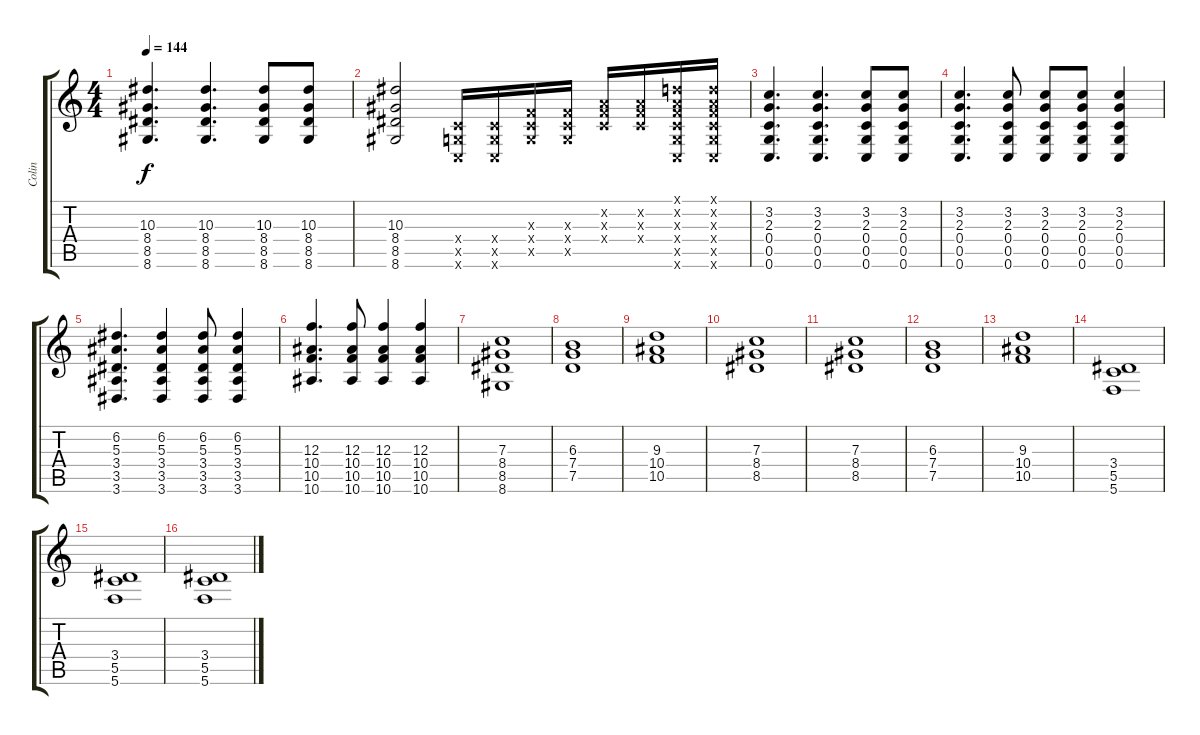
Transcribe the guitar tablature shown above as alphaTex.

\track ("Colin" "Colin") {instrument overdrivenguitar}
\staff {score tabs}
\tuning (D4 A3 F3 C3 G2 C2) {hide}
\ts (4 4)
\tempo 144
\clef g2
\ks c
(10.3 8.4 8.5 8.6).4{d dy f} (10.3 8.4 8.5 8.6).4{d} (10.3 8.4 8.5 8.6).8 (10.3 8.4 8.5 8.6).8 |
(10.3 8.4 8.5 8.6).2 (0.4{x} 0.5{x} 0.6{x}).16 (0.4{x} 0.5{x} 0.6{x}).16 (0.3{x} 0.4{x} 0.5{x}).16 (0.3{x} 0.4{x} 0.5{x}).16 (0.2{x} 0.3{x} 0.4{x}).16 (0.2{x} 0.3{x} 0.4{x}).16 (0.1{x} 0.2{x} 0.3{x} 0.4{x} 0.5{x} 0.6{x}).16 (0.1{x} 0.2{x} 0.3{x} 0.4{x} 0.5{x} 0.6{x}).16 |
(3.2 2.3 0.4 0.5 0.6).4{d} (3.2 2.3 0.4 0.5 0.6).4{d} (3.2 2.3 0.4 0.5 0.6).8 (3.2 2.3 0.4 0.5 0.6).8 |
(3.2 2.3 0.4 0.5 0.6).4{d} (3.2 2.3 0.4 0.5 0.6).8 (3.2 2.3 0.4 0.5 0.6).8 (3.2 2.3 0.4 0.5 0.6).8 (3.2 2.3 0.4 0.5 0.6).4 |
(6.2 5.3 3.4 3.5 3.6).4{d} (6.2 5.3 3.4 3.5 3.6).4 (6.2 5.3 3.4 3.5 3.6).8 (6.2 5.3 3.4 3.5 3.6).4 |
(12.3 10.4 10.5 10.6).4{d} (12.3 10.4 10.5 10.6).8 (12.3 10.4 10.5 10.6).4 (12.3 10.4 10.5 10.6).4 |
(7.3 8.4 8.5 8.6).1 |
(6.3 7.4 7.5).1 |
(9.3 10.4 10.5).1 |
(7.3 8.4 8.5).1 |
(7.3 8.4 8.5).1 |
(6.3 7.4 7.5).1 |
(9.3 10.4 10.5).1 |
(3.4 5.5 5.6).1 |
(3.4 5.5 5.6).1 |
(3.4 5.5 5.6).1
